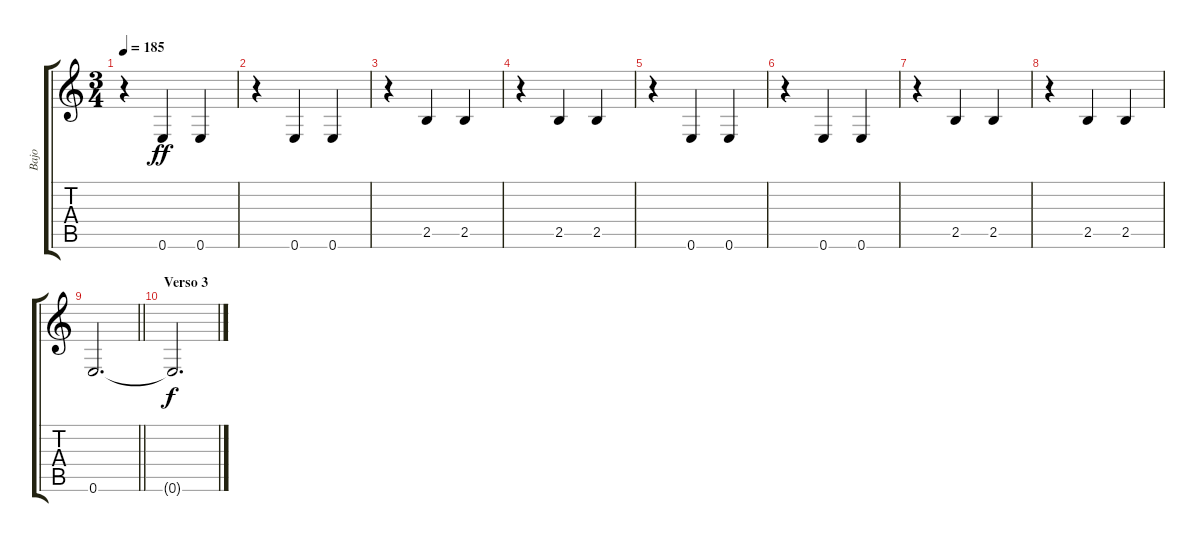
\track ("Bajo" "Bajo") {instrument acousticbass}
\staff {score tabs}
\tuning (E4 B3 G3 D3 A2 E2) {hide}
\ts (3 4)
\tempo 185
\clef g2
\ks c
r.4{dy ff} 0.6.4 0.6.4 |
r.4 0.6.4 0.6.4 |
r.4 2.5.4 2.5.4 |
r.4 2.5.4 2.5.4 |
r.4 0.6.4 0.6.4 |
r.4 0.6.4 0.6.4 |
r.4 2.5.4 2.5.4 |
r.4 2.5.4 2.5.4 |
\barLineRight lightlight
0.6.2{d} |
\section ("" "Verso 3")
0.6{t}.2{d dy f}
